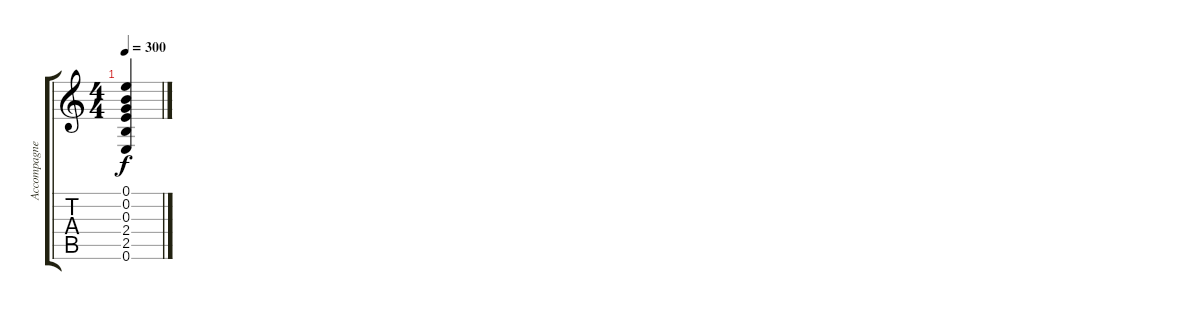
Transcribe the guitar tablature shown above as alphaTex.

\track ("Accompagnement" "Accompagne") {instrument acousticguitarnylon}
\staff {score tabs}
\tuning (E4 B3 G3 D3 A2 E2) {hide}
\ts (4 4)
\tempo 300
\clef g2
\ks c
(0.1 0.2 0.3 2.4 2.5 0.6).4{dy f}
